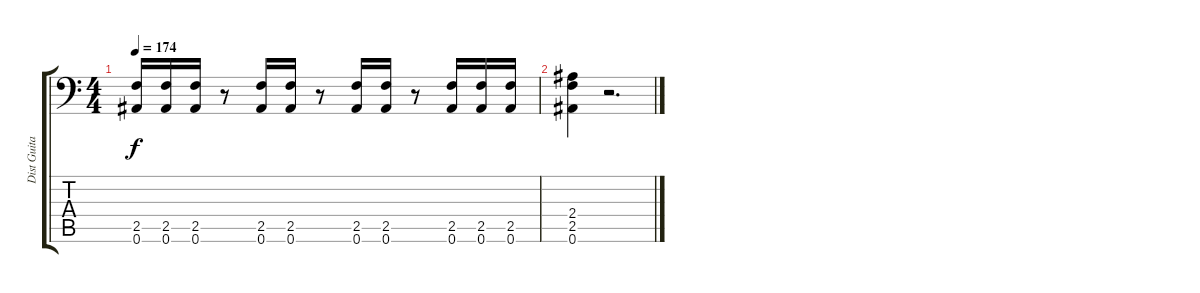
\track ("Dist Guitar" "Dist Guita") {instrument overdrivenguitar}
\staff {score tabs}
\tuning (Bb3 F3 Db3 Ab2 Eb2 Bb1) {hide}
\ts (4 4)
\tempo 174
\clef f4
\ks c
(2.5 0.6).16{dy f} (2.5 0.6).16 (2.5 0.6).16 r.8 (2.5 0.6).16 (2.5 0.6).16 r.8 (2.5 0.6).16 (2.5 0.6).16 r.8 (2.5 0.6).16 (2.5 0.6).16 (2.5 0.6).16 |
(2.4 2.5 0.6).4 r.2{d}
